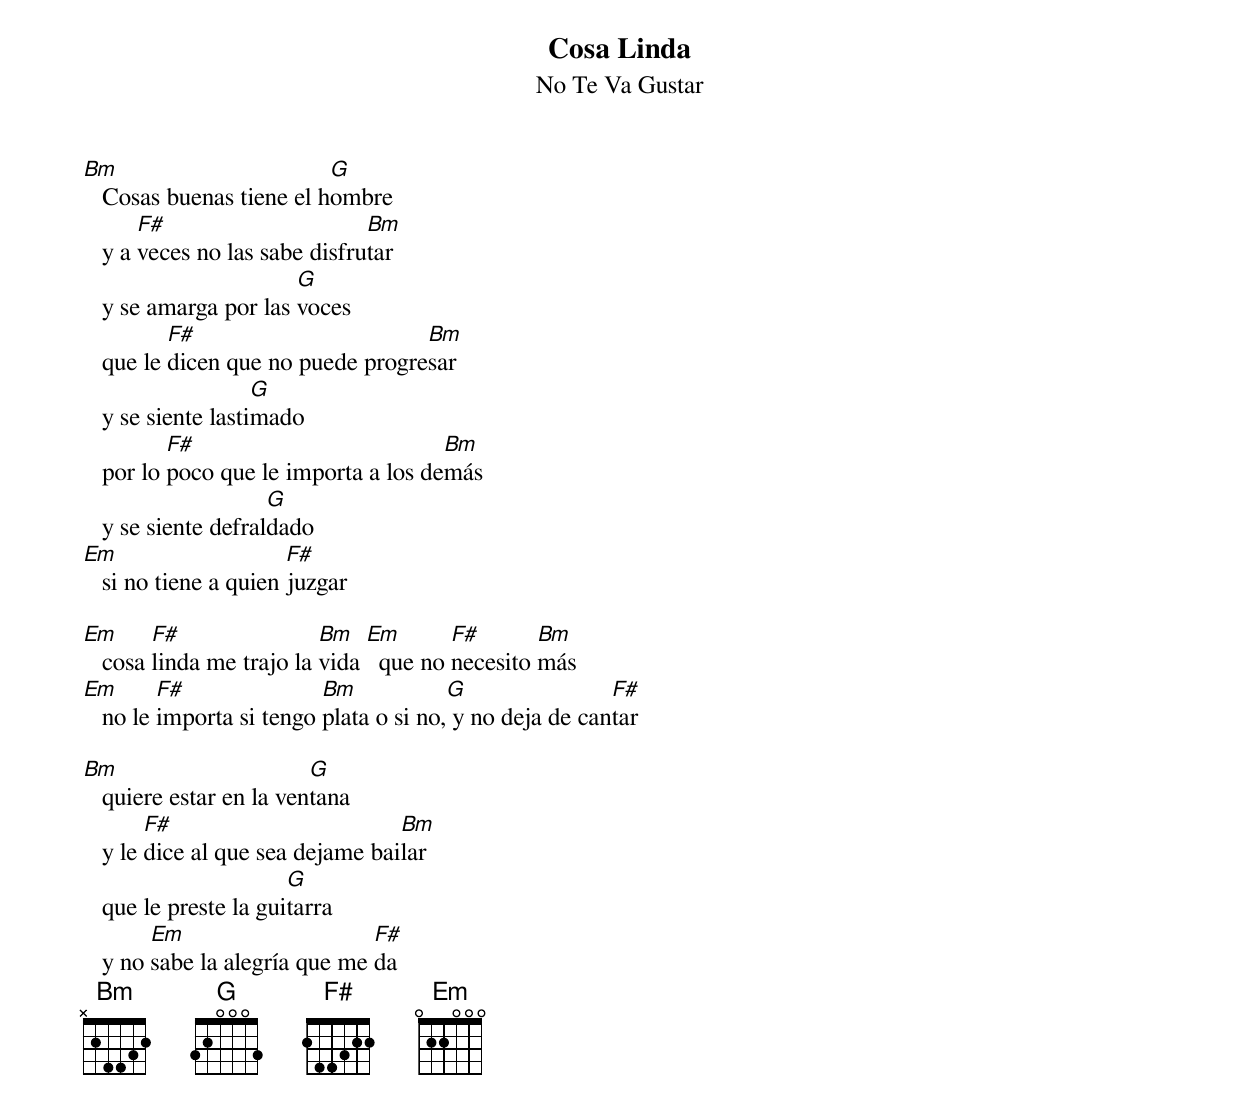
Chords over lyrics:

Cosa Linda
No Te Va Gustar

Bm                        G
   Cosas buenas tiene el hombre
       F#                      Bm
   y a veces no las sabe disfrutar
                       G
   y se amarga por las voces
          F#                       Bm
   que le dicen que no puede progresar
                    G
   y se siente lastimado
          F#                          Bm
   por lo poco que le importa a los demás
                     G
   y se siente defraldado
Em                     F#
   si no tiene a quien juzgar

Em      F#                Bm   Em       F#       Bm
   cosa linda me trajo la vida   que no necesito más
Em       F#               Bm            G                F#
   no le importa si tengo plata o si no, y no deja de cantar

Bm                       G
   quiere estar en la ventana
        F#                        Bm
   y le dice al que sea dejame bailar
                       G
   que le preste la guitarra
        Em                     F#
   y no sabe la alegría que me da
